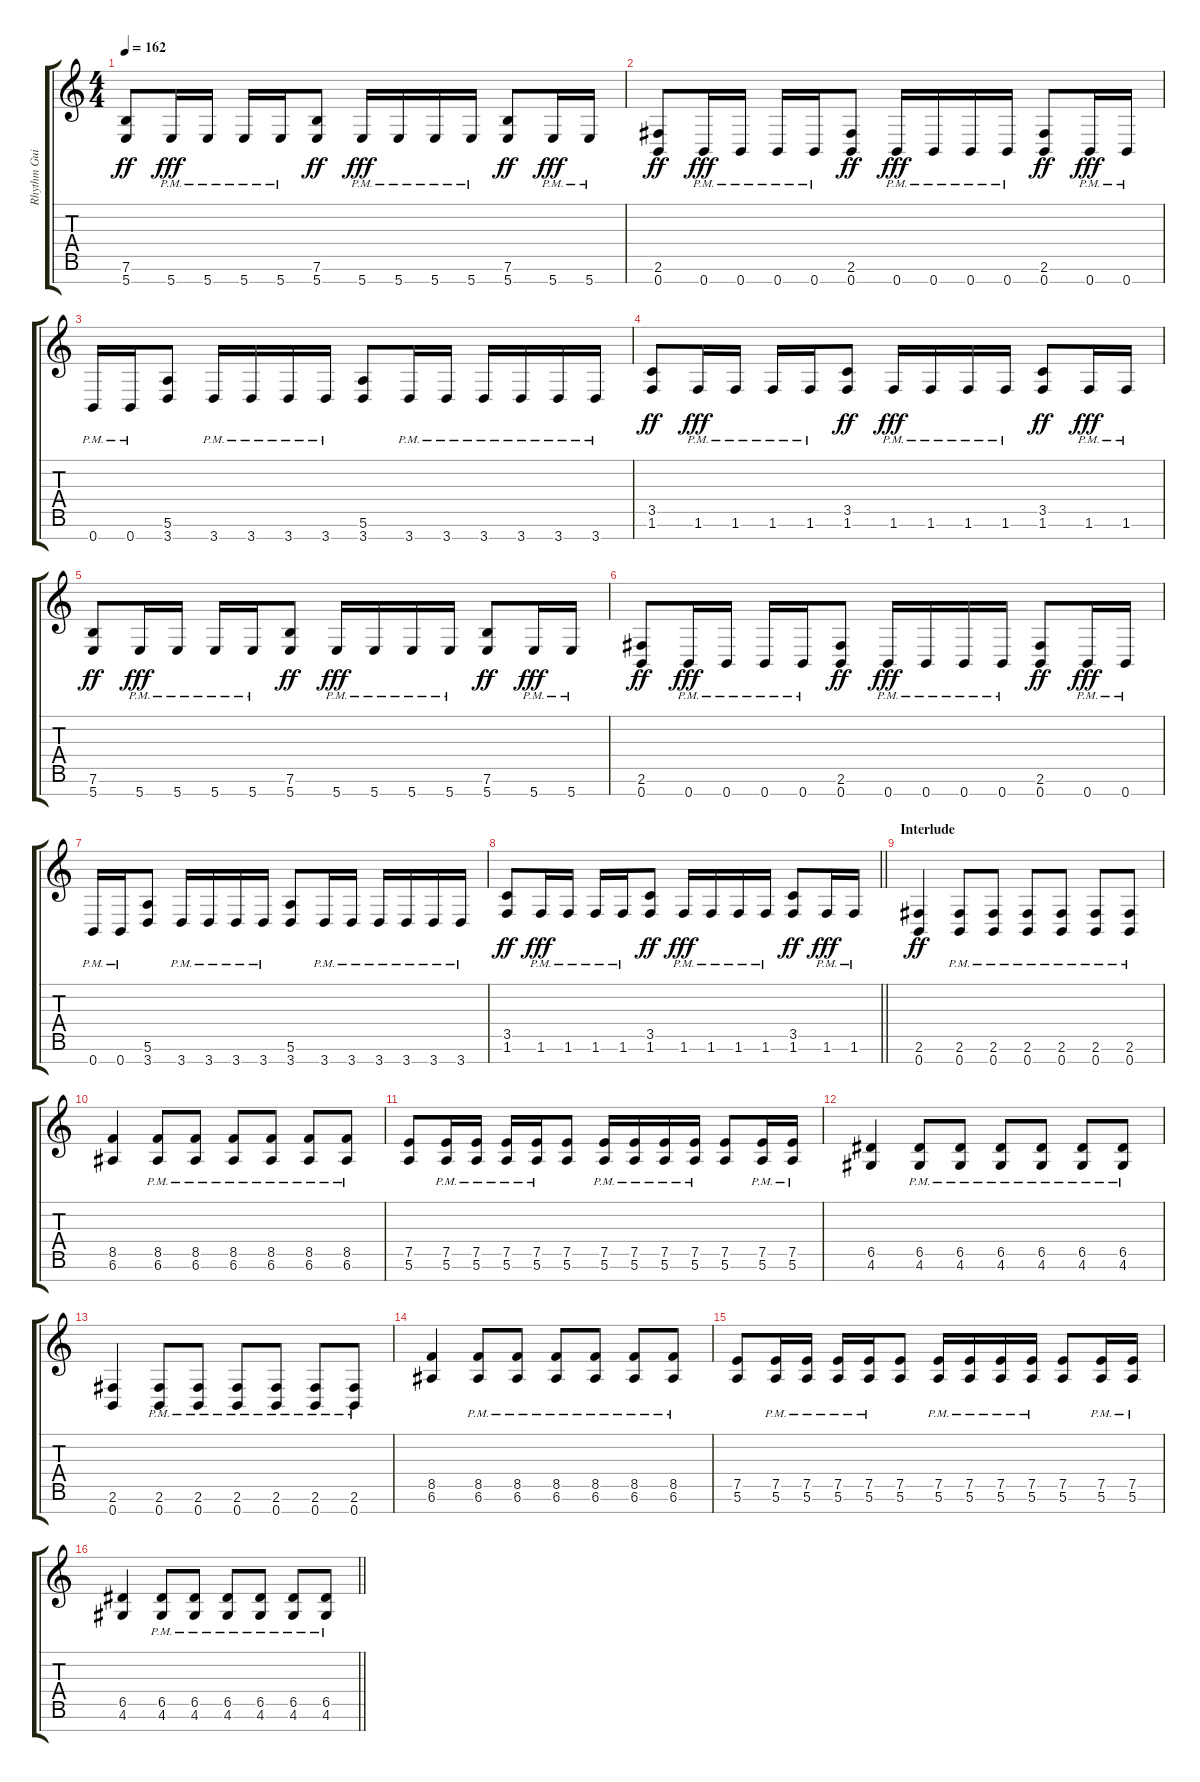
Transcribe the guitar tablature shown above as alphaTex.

\track ("Rhythm Guitar 2" "Rhythm Gui") {instrument overdrivenguitar}
\staff {score tabs}
\tuning (E4 B3 G3 D3 A2 E2 B1) {hide}
\ts (4 4)
\tempo 162
\clef g2
\ks c
(7.6 5.7).8{dy ff} 5.7{pm}.16{dy fff} 5.7{pm}.16 5.7{pm}.16 5.7{pm}.16 (7.6 5.7).8{dy ff} 5.7{pm}.16{dy fff} 5.7{pm}.16 5.7{pm}.16 5.7{pm}.16 (7.6 5.7).8{dy ff} 5.7{pm}.16{dy fff} 5.7{pm}.16 |
(2.6 0.7).8{dy ff} 0.7{pm}.16{dy fff} 0.7{pm}.16 0.7{pm}.16 0.7{pm}.16 (2.6 0.7).8{dy ff} 0.7{pm}.16{dy fff} 0.7{pm}.16 0.7{pm}.16 0.7{pm}.16 (2.6 0.7).8{dy ff} 0.7{pm}.16{dy fff} 0.7{pm}.16 |
0.7{pm}.16 0.7{pm}.16 (5.6 3.7).8 3.7{pm}.16 3.7{pm}.16 3.7{pm}.16 3.7{pm}.16 (5.6 3.7).8 3.7{pm}.16 3.7{pm}.16 3.7{pm}.16 3.7{pm}.16 3.7{pm}.16 3.7{pm}.16 |
(3.5 1.6).8{dy ff} 1.6{pm}.16{dy fff} 1.6{pm}.16 1.6{pm}.16 1.6{pm}.16 (3.5 1.6).8{dy ff} 1.6{pm}.16{dy fff} 1.6{pm}.16 1.6{pm}.16 1.6{pm}.16 (3.5 1.6).8{dy ff} 1.6{pm}.16{dy fff} 1.6{pm}.16 |
(7.6 5.7).8{dy ff} 5.7{pm}.16{dy fff} 5.7{pm}.16 5.7{pm}.16 5.7{pm}.16 (7.6 5.7).8{dy ff} 5.7{pm}.16{dy fff} 5.7{pm}.16 5.7{pm}.16 5.7{pm}.16 (7.6 5.7).8{dy ff} 5.7{pm}.16{dy fff} 5.7{pm}.16 |
(2.6 0.7).8{dy ff} 0.7{pm}.16{dy fff} 0.7{pm}.16 0.7{pm}.16 0.7{pm}.16 (2.6 0.7).8{dy ff} 0.7{pm}.16{dy fff} 0.7{pm}.16 0.7{pm}.16 0.7{pm}.16 (2.6 0.7).8{dy ff} 0.7{pm}.16{dy fff} 0.7{pm}.16 |
0.7{pm}.16 0.7{pm}.16 (5.6 3.7).8 3.7{pm}.16 3.7{pm}.16 3.7{pm}.16 3.7{pm}.16 (5.6 3.7).8 3.7{pm}.16 3.7{pm}.16 3.7{pm}.16 3.7{pm}.16 3.7{pm}.16 3.7{pm}.16 |
\barLineRight lightlight
(3.5 1.6).8{dy ff} 1.6{pm}.16{dy fff} 1.6{pm}.16 1.6{pm}.16 1.6{pm}.16 (3.5 1.6).8{dy ff} 1.6{pm}.16{dy fff} 1.6{pm}.16 1.6{pm}.16 1.6{pm}.16 (3.5 1.6).8{dy ff} 1.6{pm}.16{dy fff} 1.6{pm}.16 |
\section ("" "Interlude")
(2.6 0.7).4{dy ff} (2.6{pm} 0.7{pm}).8 (2.6{pm} 0.7{pm}).8 (2.6{pm} 0.7{pm}).8 (2.6{pm} 0.7{pm}).8 (2.6{pm} 0.7{pm}).8 (2.6{pm} 0.7{pm}).8 |
(8.5 6.6).4 (8.5{pm} 6.6{pm}).8 (8.5{pm} 6.6{pm}).8 (8.5{pm} 6.6{pm}).8 (8.5{pm} 6.6{pm}).8 (8.5{pm} 6.6{pm}).8 (8.5{pm} 6.6{pm}).8 |
(7.5 5.6).8 (7.5{pm} 5.6{pm}).16 (7.5{pm} 5.6{pm}).16 (7.5{pm} 5.6{pm}).16 (7.5{pm} 5.6{pm}).16 (7.5 5.6).8 (7.5{pm} 5.6{pm}).16 (7.5{pm} 5.6{pm}).16 (7.5{pm} 5.6{pm}).16 (7.5{pm} 5.6{pm}).16 (7.5 5.6).8 (7.5{pm} 5.6{pm}).16 (7.5{pm} 5.6{pm}).16 |
(6.5 4.6).4 (6.5{pm} 4.6{pm}).8 (6.5{pm} 4.6{pm}).8 (6.5{pm} 4.6{pm}).8 (6.5{pm} 4.6{pm}).8 (6.5{pm} 4.6{pm}).8 (6.5{pm} 4.6{pm}).8 |
(2.6 0.7).4 (2.6{pm} 0.7{pm}).8 (2.6{pm} 0.7{pm}).8 (2.6{pm} 0.7{pm}).8 (2.6{pm} 0.7{pm}).8 (2.6{pm} 0.7{pm}).8 (2.6{pm} 0.7{pm}).8 |
(8.5 6.6).4 (8.5{pm} 6.6{pm}).8 (8.5{pm} 6.6{pm}).8 (8.5{pm} 6.6{pm}).8 (8.5{pm} 6.6{pm}).8 (8.5{pm} 6.6{pm}).8 (8.5{pm} 6.6{pm}).8 |
(7.5 5.6).8 (7.5{pm} 5.6{pm}).16 (7.5{pm} 5.6{pm}).16 (7.5{pm} 5.6{pm}).16 (7.5{pm} 5.6{pm}).16 (7.5 5.6).8 (7.5{pm} 5.6{pm}).16 (7.5{pm} 5.6{pm}).16 (7.5{pm} 5.6{pm}).16 (7.5{pm} 5.6{pm}).16 (7.5 5.6).8 (7.5{pm} 5.6{pm}).16 (7.5{pm} 5.6{pm}).16 |
\barLineRight lightlight
(6.5 4.6).4 (6.5{pm} 4.6{pm}).8 (6.5{pm} 4.6{pm}).8 (6.5{pm} 4.6{pm}).8 (6.5{pm} 4.6{pm}).8 (6.5{pm} 4.6{pm}).8 (6.5{pm} 4.6{pm}).8
